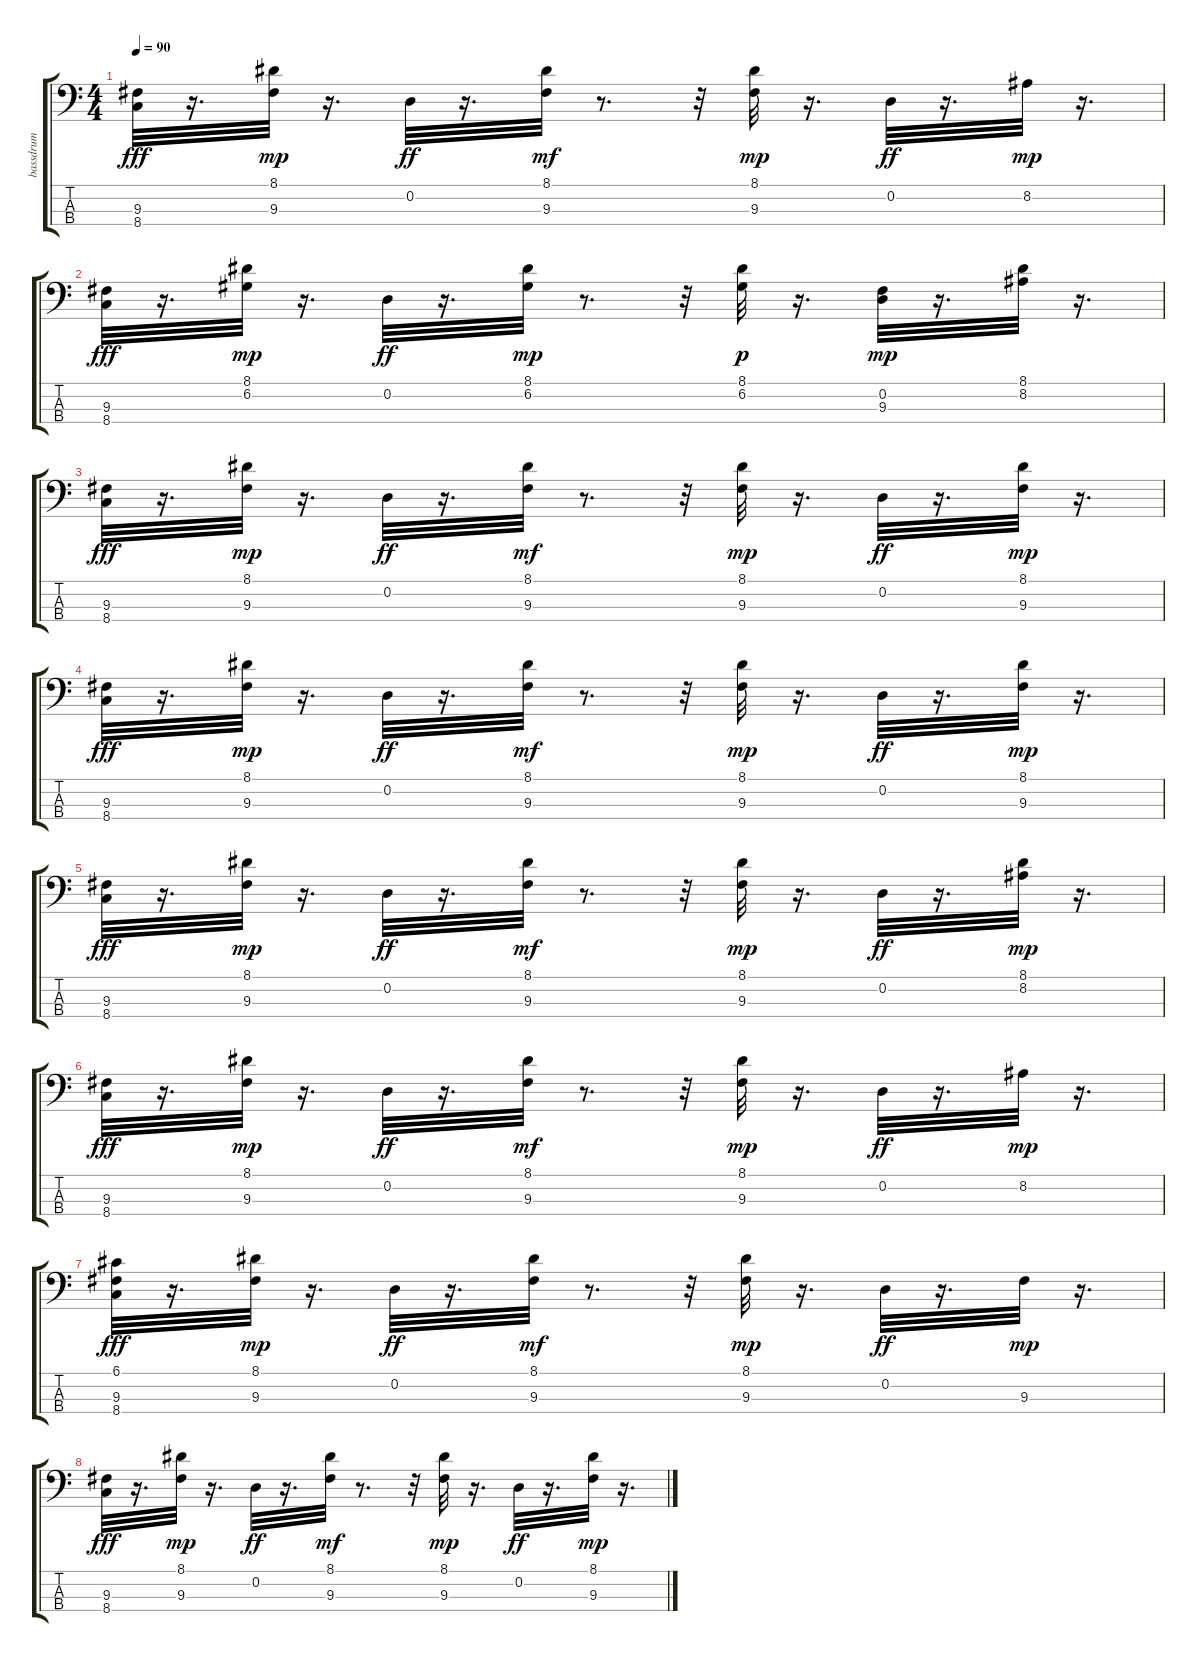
\track ("bassdrum" "bassdrum") {instrument distortionguitar}
\staff {score tabs}
\tuning (G2 D2 A1 E1) {hide}
\ts (4 4)
\tempo 90
\clef f4
\ks c
(9.3 8.4).32{dy fff} r.16{d} (8.1 9.3).32{dy mp} r.16{d} 0.2.32{dy ff} r.16{d} (8.1 9.3).32{dy mf} r.8{d} r.32 (8.1 9.3).32{dy mp} r.16{d} 0.2.32{dy ff} r.16{d} 8.2.32{dy mp} r.16{d} |
(9.3 8.4).32{dy fff} r.16{d} (8.1 6.2).32{dy mp} r.16{d} 0.2.32{dy ff} r.16{d} (8.1 6.2).32{dy mp} r.8{d} r.32 (8.1 6.2).32{dy p} r.16{d} (0.2 9.3).32{dy mp} r.16{d} (8.1 8.2).32 r.16{d} |
(9.3 8.4).32{dy fff} r.16{d} (8.1 9.3).32{dy mp} r.16{d} 0.2.32{dy ff} r.16{d} (8.1 9.3).32{dy mf} r.8{d} r.32 (8.1 9.3).32{dy mp} r.16{d} 0.2.32{dy ff} r.16{d} (8.1 9.3).32{dy mp} r.16{d} |
(9.3 8.4).32{dy fff} r.16{d} (8.1 9.3).32{dy mp} r.16{d} 0.2.32{dy ff} r.16{d} (8.1 9.3).32{dy mf} r.8{d} r.32 (8.1 9.3).32{dy mp} r.16{d} 0.2.32{dy ff} r.16{d} (8.1 9.3).32{dy mp} r.16{d} |
(9.3 8.4).32{dy fff} r.16{d} (8.1 9.3).32{dy mp} r.16{d} 0.2.32{dy ff} r.16{d} (8.1 9.3).32{dy mf} r.8{d} r.32 (8.1 9.3).32{dy mp} r.16{d} 0.2.32{dy ff} r.16{d} (8.1 8.2).32{dy mp} r.16{d} |
(9.3 8.4).32{dy fff} r.16{d} (8.1 9.3).32{dy mp} r.16{d} 0.2.32{dy ff} r.16{d} (8.1 9.3).32{dy mf} r.8{d} r.32 (8.1 9.3).32{dy mp} r.16{d} 0.2.32{dy ff} r.16{d} 8.2.32{dy mp} r.16{d} |
(6.1 9.3 8.4).32{dy fff} r.16{d} (8.1 9.3).32{dy mp} r.16{d} 0.2.32{dy ff} r.16{d} (8.1 9.3).32{dy mf} r.8{d} r.32 (8.1 9.3).32{dy mp} r.16{d} 0.2.32{dy ff} r.16{d} 9.3.32{dy mp} r.16{d} |
(9.3 8.4).32{dy fff} r.16{d} (8.1 9.3).32{dy mp} r.16{d} 0.2.32{dy ff} r.16{d} (8.1 9.3).32{dy mf} r.8{d} r.32 (8.1 9.3).32{dy mp} r.16{d} 0.2.32{dy ff} r.16{d} (8.1 9.3).32{dy mp} r.16{d}
